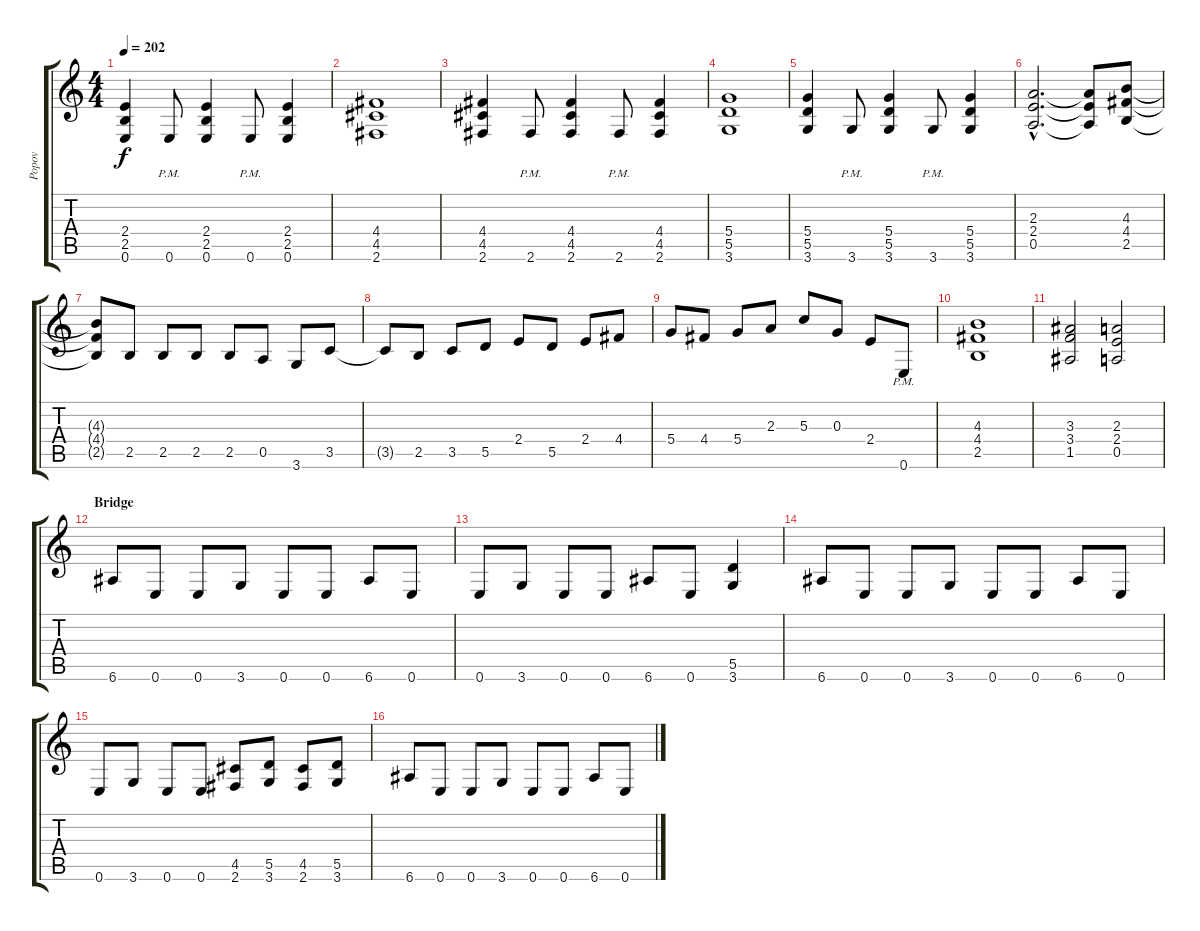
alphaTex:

\track ("Popov" "Popov") {instrument distortionguitar}
\staff {score tabs}
\tuning (E4 B3 G3 D3 A2 E2) {hide}
\ts (4 4)
\tempo 202
\clef g2
\ks c
(2.4 2.5 0.6).4{dy f} 0.6{pm}.8 (2.4 2.5 0.6).4 0.6{pm}.8 (2.4 2.5 0.6).4 |
(4.4 4.5 2.6).1 |
(4.4 4.5 2.6).4 2.6{pm}.8 (4.4 4.5 2.6).4 2.6{pm}.8 (4.4 4.5 2.6).4 |
(5.4 5.5 3.6).1 |
(5.4 5.5 3.6).4 3.6{pm}.8 (5.4 5.5 3.6).4 3.6{pm}.8 (5.4 5.5 3.6).4 |
(2.3{hac} 2.4{hac} 0.5{hac}).2{d} (2.3{t} 2.4{t} 0.5{t}).8 (4.3 4.4 2.5).8 |
(4.3{t} 4.4{t} 2.5{t}).8 2.5.8 2.5.8 2.5.8 2.5.8 0.5.8 3.6.8 3.5.8 |
3.5{t}.8 2.5.8 3.5.8 5.5.8 2.4.8 5.5.8 2.4.8 4.4.8 |
5.4.8 4.4.8 5.4.8 2.3.8 5.3.8 0.3.8 2.4.8 0.6{pm}.8 |
(4.3 4.4 2.5).1 |
(3.3 3.4 1.5).2 (2.3 2.4 0.5).2 |
\section ("" "Bridge")
6.6.8 0.6.8 0.6.8 3.6.8 0.6.8 0.6.8 6.6.8 0.6.8 |
0.6.8 3.6.8 0.6.8 0.6.8 6.6.8 0.6.8 (5.5 3.6).4 |
6.6.8 0.6.8 0.6.8 3.6.8 0.6.8 0.6.8 6.6.8 0.6.8 |
0.6.8 3.6.8 0.6.8 0.6.8 (4.5 2.6).8 (5.5 3.6).8 (4.5 2.6).8 (5.5 3.6).8 |
6.6.8 0.6.8 0.6.8 3.6.8 0.6.8 0.6.8 6.6.8 0.6.8
